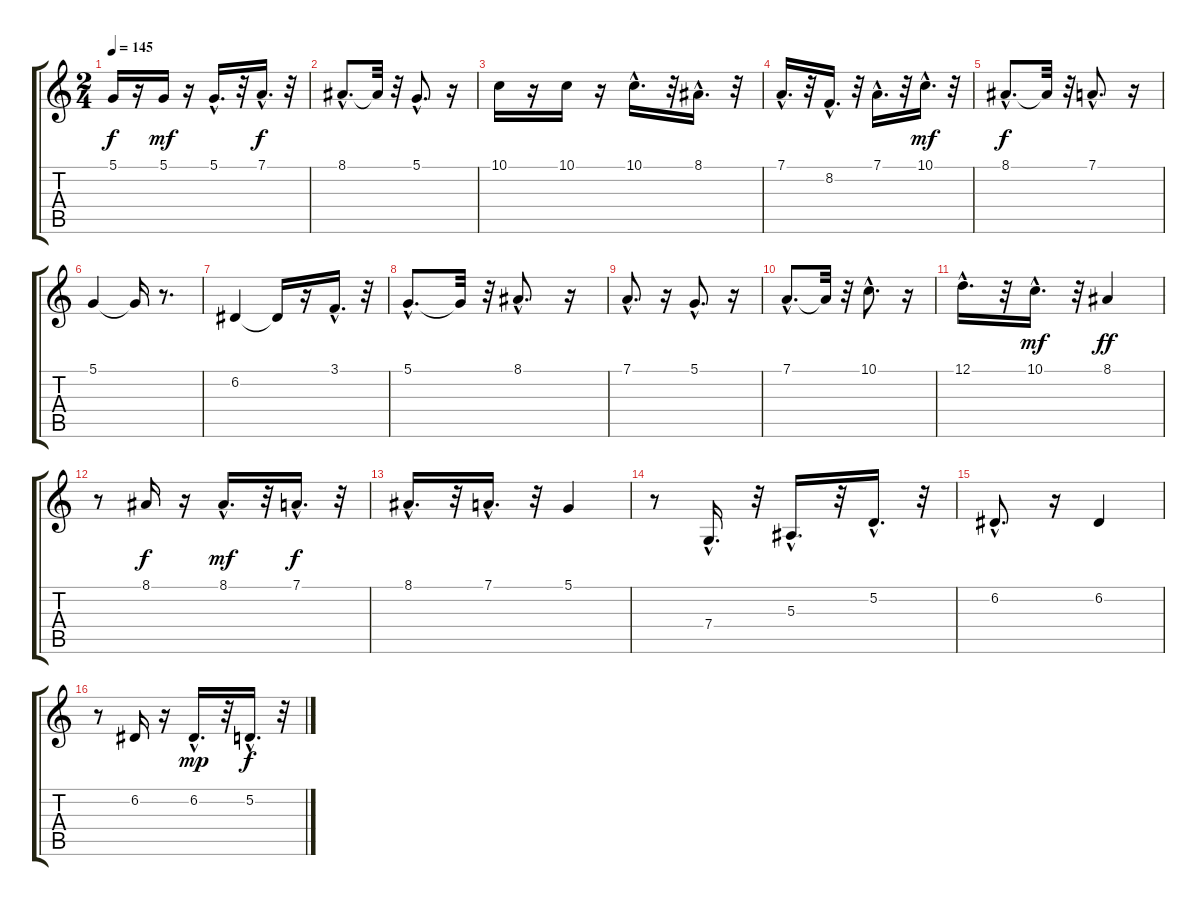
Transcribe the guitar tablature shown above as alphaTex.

\track "" {instrument clarinet}
\staff {score tabs}
\tuning (D4 A3 F3 C3 G2 D2) {hide}
\ts (2 4)
\tempo 145
\clef g2
\ks c
5.1.16{dy f} r.16 5.1.16{dy mf} r.16 5.1{hac}.16{d} r.32 7.1{hac}.16{d dy f} r.32 |
8.1{hac}.8{d} 8.1{t}.32 r.32 5.1{hac}.8{d} r.16 |
10.1.16 r.16 10.1.16 r.16 10.1{hac}.16{d} r.32 8.1{hac}.16{d} r.32 |
7.1{hac}.16{d} r.32 8.2{hac}.16{d} r.32 7.1{hac}.16{d} r.32 10.1{hac}.16{d dy mf} r.32 |
8.1{hac}.8{d dy f} 8.1{t}.32 r.32 7.1{hac}.8{d} r.16 |
5.1.4 5.1{t}.16 r.8{d} |
6.2.4 6.2{t}.16 r.16 3.1{hac}.16{d} r.32 |
5.1{hac}.8{d} 5.1{t}.32 r.32 8.1{hac}.8{d} r.16 |
7.1{hac}.8{d} r.16 5.1{hac}.8{d} r.16 |
7.1{hac}.8{d} 7.1{t}.32 r.32 10.1{hac}.8{d} r.16 |
12.1{hac}.16{d} r.32 10.1{hac}.16{d dy mf} r.32 8.1.4{dy ff} |
r.8 8.1.16{dy f} r.16 8.1{hac}.16{d dy mf} r.32 7.1{hac}.16{d dy f} r.32 |
8.1{hac}.16{d} r.32 7.1{hac}.16{d} r.32 5.1.4 |
r.8 7.4{hac}.16{d} r.32 5.3{hac}.16{d} r.32 5.2{hac}.16{d} r.32 |
6.2{hac}.8{d} r.16 6.2.4 |
r.8 6.2.16 r.16 6.2{hac}.16{d dy mp} r.32 5.2{hac}.16{d dy f} r.32
